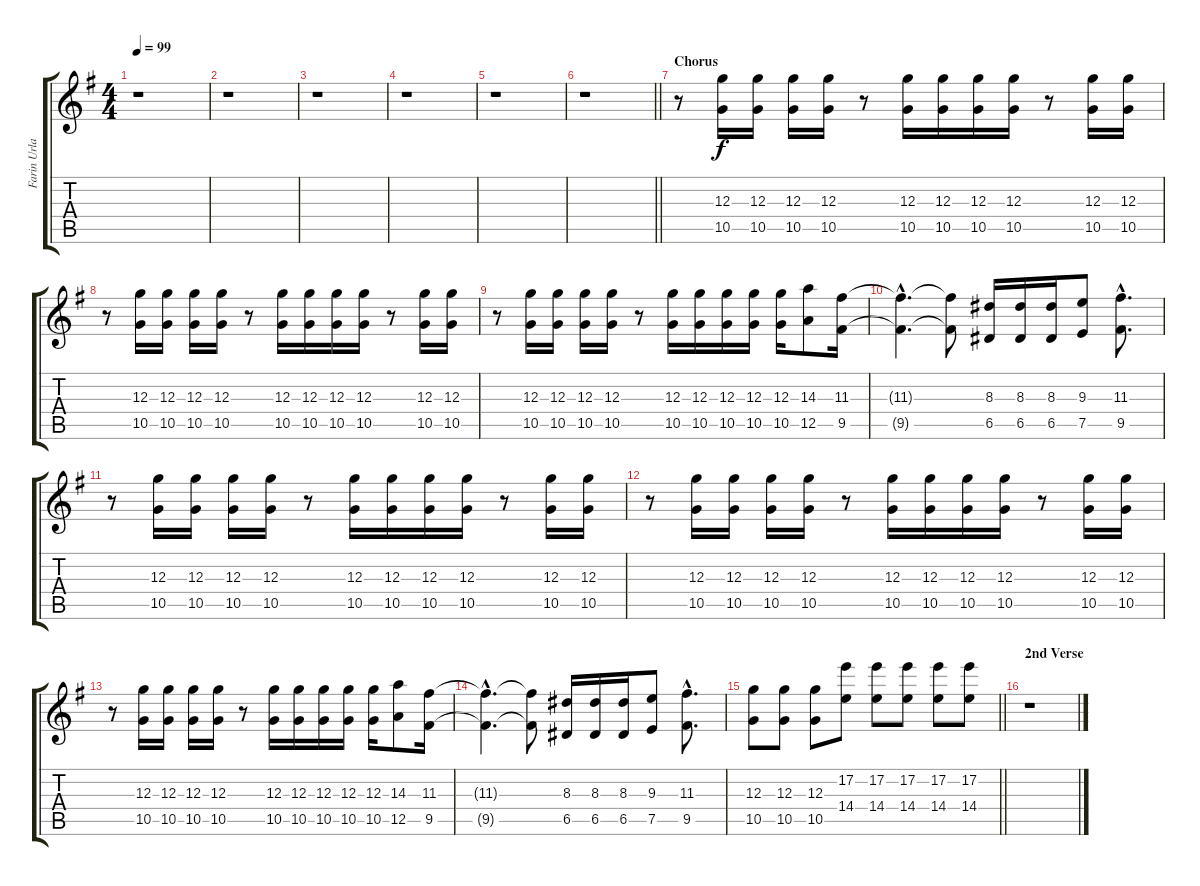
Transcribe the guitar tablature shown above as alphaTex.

\track ("Farin Urlaub Fills" "Farin Urla") {instrument distortionguitar}
\staff {score tabs}
\tuning (E4 B3 G3 D3 A2 E2) {hide}
\ts (4 4)
\tempo 99
\clef g2
\ks g
r.1{dy f} |
r.1 |
r.1 |
r.1 |
r.1 |
\barLineRight lightlight
r.1 |
\section ("" "Chorus")
r.8 (12.3 10.5).16 (12.3 10.5).16 (12.3 10.5).16 (12.3 10.5).16 r.8 (12.3 10.5).16 (12.3 10.5).16 (12.3 10.5).16 (12.3 10.5).16 r.8 (12.3 10.5).16 (12.3 10.5).16 |
r.8 (12.3 10.5).16 (12.3 10.5).16 (12.3 10.5).16 (12.3 10.5).16 r.8 (12.3 10.5).16 (12.3 10.5).16 (12.3 10.5).16 (12.3 10.5).16 r.8 (12.3 10.5).16 (12.3 10.5).16 |
r.8 (12.3 10.5).16 (12.3 10.5).16 (12.3 10.5).16 (12.3 10.5).16 r.8 (12.3 10.5).16 (12.3 10.5).16 (12.3 10.5).16 (12.3 10.5).16 (12.3 10.5).16 (14.3 12.5).8 (11.3 9.5).16 |
(11.3{hac t} 9.5{hac t}).4{d} (11.3{t} 9.5{t}).8 (8.3 6.5).16 (8.3 6.5).16 (8.3 6.5).16 (9.3 7.5).8 (11.3{hac} 9.5{hac}).8{d} |
r.8 (12.3 10.5).16 (12.3 10.5).16 (12.3 10.5).16 (12.3 10.5).16 r.8 (12.3 10.5).16 (12.3 10.5).16 (12.3 10.5).16 (12.3 10.5).16 r.8 (12.3 10.5).16 (12.3 10.5).16 |
r.8 (12.3 10.5).16 (12.3 10.5).16 (12.3 10.5).16 (12.3 10.5).16 r.8 (12.3 10.5).16 (12.3 10.5).16 (12.3 10.5).16 (12.3 10.5).16 r.8 (12.3 10.5).16 (12.3 10.5).16 |
r.8 (12.3 10.5).16 (12.3 10.5).16 (12.3 10.5).16 (12.3 10.5).16 r.8 (12.3 10.5).16 (12.3 10.5).16 (12.3 10.5).16 (12.3 10.5).16 (12.3 10.5).16 (14.3 12.5).8 (11.3 9.5).16 |
(11.3{hac t} 9.5{hac t}).4{d} (11.3{t} 9.5{t}).8 (8.3 6.5).16 (8.3 6.5).16 (8.3 6.5).16 (9.3 7.5).8 (11.3{hac} 9.5{hac}).8{d} |
\barLineRight lightlight
(12.3 10.5).8 (12.3 10.5).8 (12.3 10.5).8 (17.2 14.4).8 (17.2 14.4).8 (17.2 14.4).8 (17.2 14.4).8 (17.2 14.4).8 |
\section ("" "2nd Verse")
r.1
